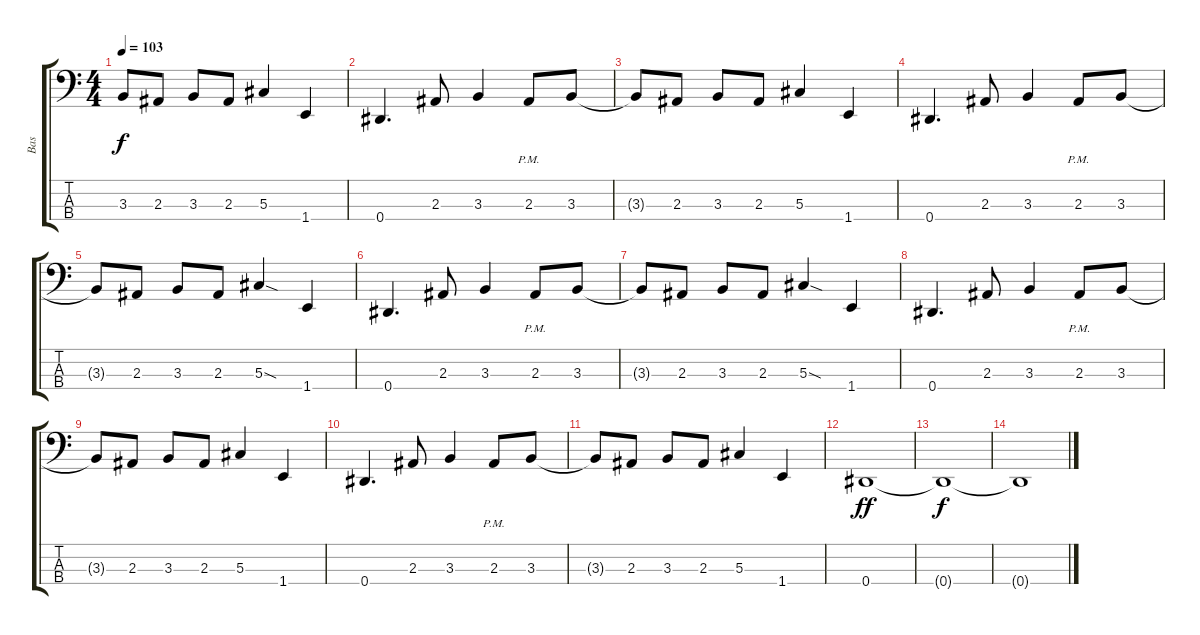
\track ("Bas" "Bas") {instrument electricbasspick}
\staff {score tabs}
\tuning (Gb2 Db2 Ab1 Eb1) {hide}
\ts (4 4)
\tempo 103
\clef f4
\ks c
3.3{t}.8{dy f} 2.3.8 3.3.8 2.3.8 5.3.4 1.4.4 |
0.4.4{d} 2.3.8 3.3.4 2.3{pm}.8 3.3.8 |
3.3{t}.8 2.3.8 3.3.8 2.3.8 5.3.4 1.4.4 |
0.4.4{d} 2.3.8 3.3.4 2.3{pm}.8 3.3.8 |
3.3{t}.8 2.3.8 3.3.8 2.3.8 5.3{sod}.4 1.4.4 |
0.4.4{d} 2.3.8 3.3.4 2.3{pm}.8 3.3.8 |
3.3{t}.8 2.3.8 3.3.8 2.3.8 5.3{sod}.4 1.4.4 |
0.4.4{d} 2.3.8 3.3.4 2.3{pm}.8 3.3.8 |
3.3{t}.8 2.3.8 3.3.8 2.3.8 5.3.4 1.4.4 |
0.4.4{d} 2.3.8 3.3.4 2.3{pm}.8 3.3.8 |
3.3{t}.8 2.3.8 3.3.8 2.3.8 5.3.4 1.4.4 |
0.4.1{dy ff} |
0.4{t}.1{dy f} |
0.4{t}.1
